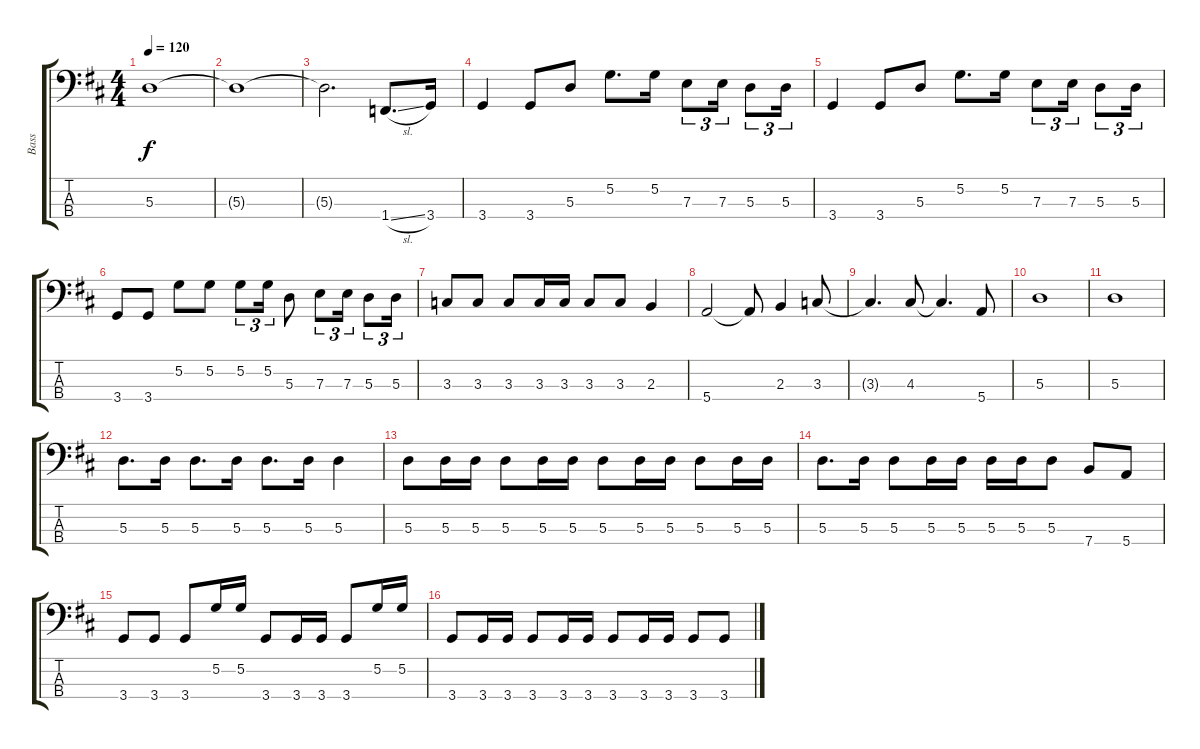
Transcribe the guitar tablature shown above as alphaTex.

\track ("Bass" "Bass") {instrument electricbassfinger}
\staff {score tabs}
\tuning (G2 D2 A1 E1) {hide}
\ts (4 4)
\tempo 120
\clef f4
\ks d
5.3{t}.1{dy f} |
5.3{t}.1 |
5.3{t}.2{d} 1.4{sl}.8{d} 3.4.16 |
3.4.4 3.4.8 5.3.8 5.2.8{d} 5.2.16 7.3.8{tu (3 2)} 7.3.16{tu (3 2)} 5.3.8{tu (3 2)} 5.3.16{tu (3 2)} |
3.4.4 3.4.8 5.3.8 5.2.8{d} 5.2.16 7.3.8{tu (3 2)} 7.3.16{tu (3 2)} 5.3.8{tu (3 2)} 5.3.16{tu (3 2)} |
3.4.8 3.4.8 5.2.8 5.2.8 5.2.8{tu (3 2)} 5.2.16{tu (3 2)} 5.3.8 7.3.8{tu (3 2)} 7.3.16{tu (3 2)} 5.3.8{tu (3 2)} 5.3.16{tu (3 2)} |
3.3.8 3.3.8 3.3.8 3.3.16 3.3.16 3.3.8 3.3.8 2.3.4 |
5.4.2 5.4{t}.8 2.3.4 3.3.8 |
3.3{t}.4{d} 4.3.8 4.3{t}.4{d} 5.4.8 |
5.3.1 |
5.3.1 |
5.3.8{d} 5.3.16 5.3.8{d} 5.3.16 5.3.8{d} 5.3.16 5.3.4 |
5.3.8 5.3.16 5.3.16 5.3.8 5.3.16 5.3.16 5.3.8 5.3.16 5.3.16 5.3.8 5.3.16 5.3.16 |
5.3.8{d} 5.3.16 5.3.8 5.3.16 5.3.16 5.3.16 5.3.16 5.3.8 7.4.8 5.4.8 |
3.4.8 3.4.8 3.4.8 5.2.16 5.2.16 3.4.8 3.4.16 3.4.16 3.4.8 5.2.16 5.2.16 |
3.4.8 3.4.16 3.4.16 3.4.8 3.4.16 3.4.16 3.4.8 3.4.16 3.4.16 3.4.8 3.4.8
